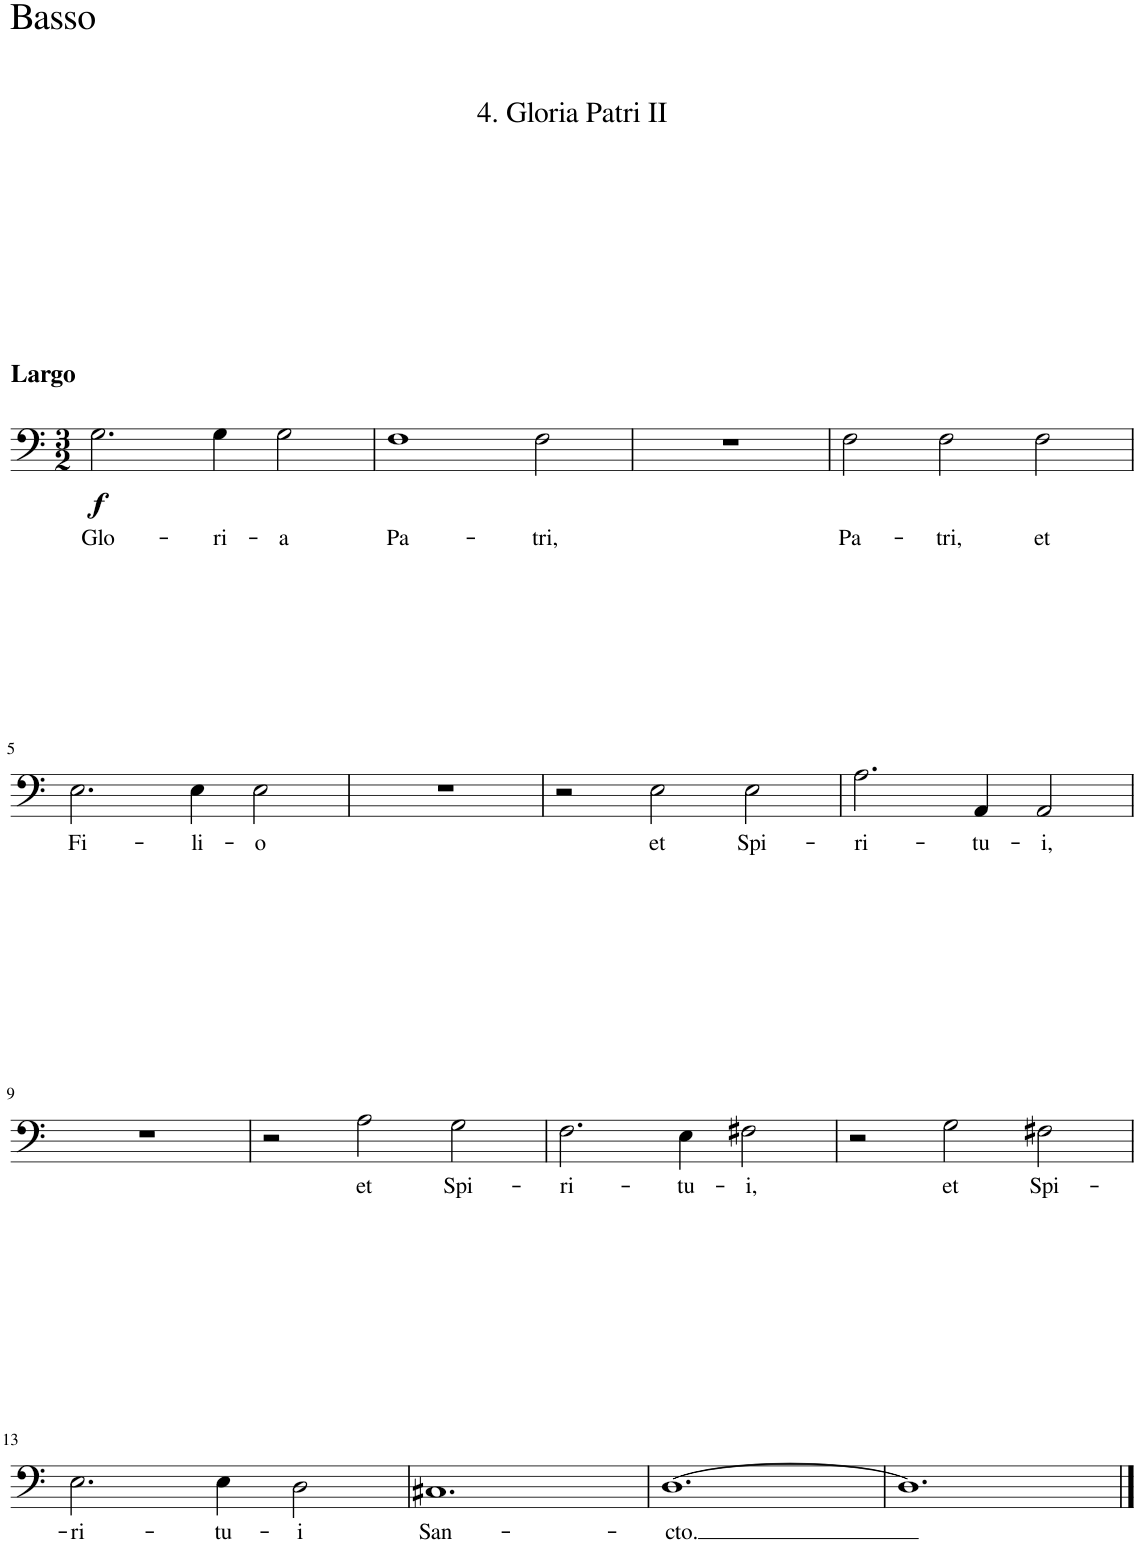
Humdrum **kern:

**kern	**text	**dynam
*part1	*part1	*part1
*staff1	*staff1	*staff1
*I"Basso	*	*
*clefF4	*	*
*k[]	*	*
*M3/2	*	*
=1	=1	=1
!LO:TX:a:B:t=Largo	!	!
!	!LO:LY:b	!LO:DY:b
2.G\	Glo-	f
!	!LO:LY:b	!
4G\	-ri-	.
!	!LO:LY:b	!
2G\	-a	.
=2	=2	=2
!	!LO:LY:b	!
1F	Pa-	.
!	!LO:LY:b	!
2F\	-tri,	.
=3	=3	=3
1.r	.	.
=4	=4	=4
!	!LO:LY:b	!
2F\	Pa-	.
!	!LO:LY:b	!
2F\	-tri,	.
!	!LO:LY:b	!
2F\	et	.
!!LO:LB:g=z
=5	=5	=5
!	!LO:LY:b	!
2.E\	Fi-	.
!	!LO:LY:b	!
4E\	-li-	.
!	!LO:LY:b	!
2E\	-o	.
=6	=6	=6
1.r	.	.
=7	=7	=7
2r	.	.
!	!LO:LY:b	!
2E\	et	.
!	!LO:LY:b	!
2E\	Spi-	.
=8	=8	=8
!	!LO:LY:b	!
2.A\	-ri-	.
!	!LO:LY:b	!
4AA/	-tu-	.
!	!LO:LY:b	!
2AA/	-i,	.
!!LO:LB:g=z
=9	=9	=9
1.r	.	.
=10	=10	=10
2r	.	.
!	!LO:LY:b	!
2A\	et	.
!	!LO:LY:b	!
2G\	Spi-	.
=11	=11	=11
!	!LO:LY:b	!
2.F\	-ri-	.
!	!LO:LY:b	!
4E\	-tu-	.
!	!LO:LY:b	!
2F#X\	-i,	.
=12	=12	=12
2r	.	.
!	!LO:LY:b	!
2G\	et	.
!	!LO:LY:b	!
2F#X\	Spi-	.
!!LO:LB:g=z
=13	=13	=13
!	!LO:LY:b	!
2.E\	-ri-	.
!	!LO:LY:b	!
4E\	-tu-	.
!	!LO:LY:b	!
2D\	-i	.
=14	=14	=14
!	!LO:LY:b	!
1.C#X	San-	.
=15	=15	=15
!	!LO:LY:b	!
[1.D	-cto.	.
=16	=16	=16
1.D]	.	.
==	==	==
*-	*-	*-
